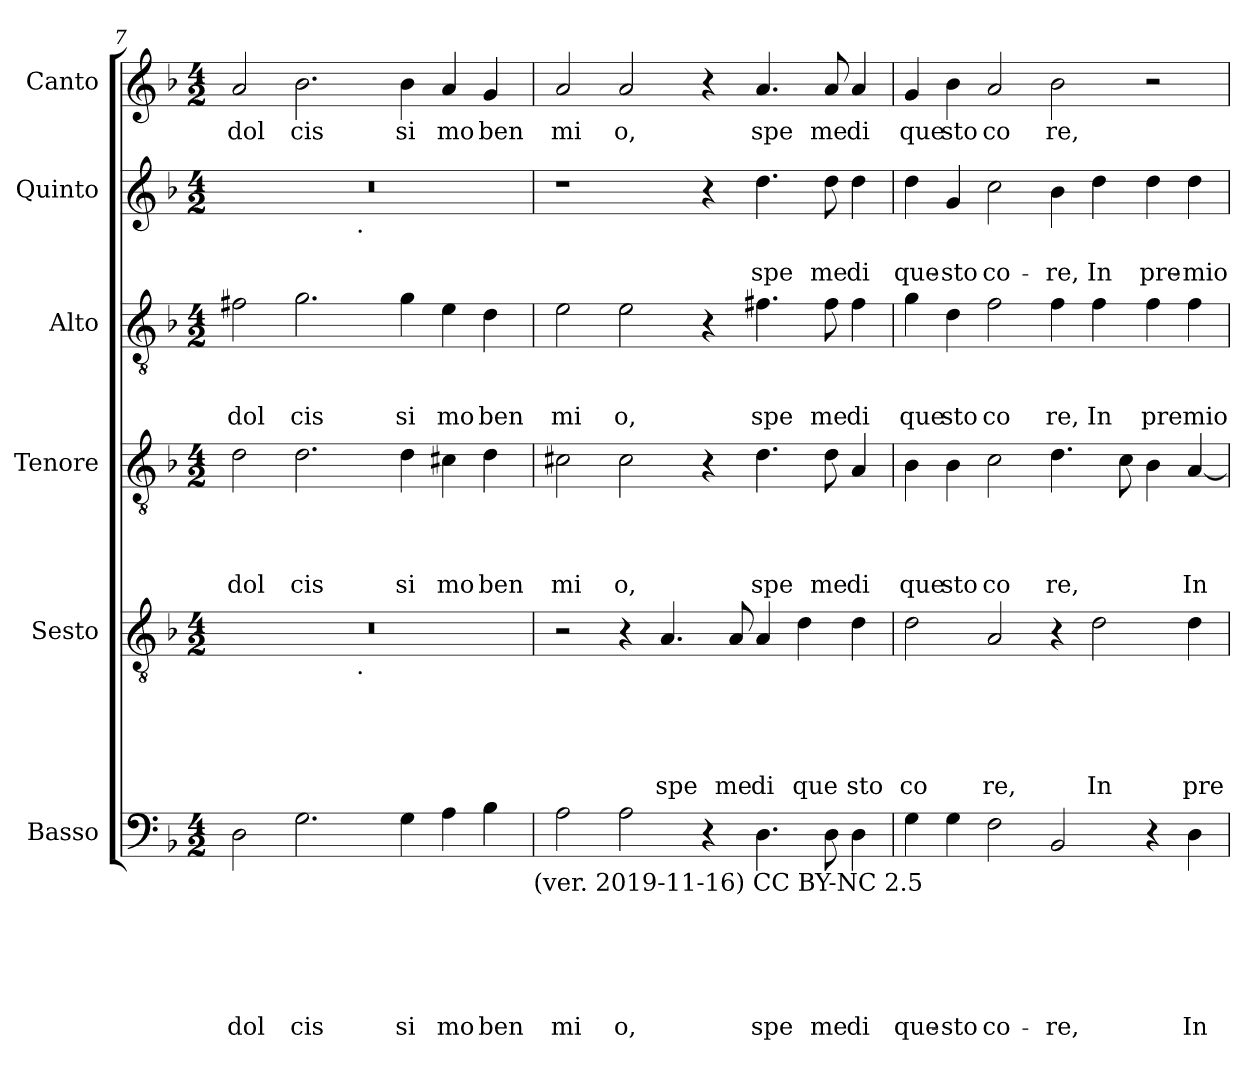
**kern	**text	**text	**text	**text	**text	**text	**kern	**text	**text	**text	**text	**text	**kern	**text	**text	**text	**text	**kern	**text	**text	**text	**kern	**text	**text	**kern	**text
*part6	*part6	*part6	*part6	*part6	*part6	*part6	*part5	*part5	*part5	*part5	*part5	*part5	*part4	*part4	*part4	*part4	*part4	*part3	*part3	*part3	*part3	*part2	*part2	*part2	*part1	*part1
*staff6	*staff6	*staff6	*staff6	*staff6	*staff6	*staff6	*staff5	*staff5	*staff5	*staff5	*staff5	*staff5	*staff4	*staff4	*staff4	*staff4	*staff4	*staff3	*staff3	*staff3	*staff3	*staff2	*staff2	*staff2	*staff1	*staff1
*I"Basso	*	*	*	*	*	*	*I"Sesto	*	*	*	*	*	*I"Tenore	*	*	*	*	*I"Alto	*	*	*	*I"Quinto	*	*	*I"Canto	*
*clefF4	*	*	*	*	*	*	*clefGv2	*	*	*	*	*	*clefGv2	*	*	*	*	*clefGv2	*	*	*	*clefG2	*	*	*clefG2	*
*ITrd-3c-5	*	*	*	*	*	*	*ITrd-3c-5	*	*	*	*	*	*	*	*	*	*	*ITrd-3c-5	*	*	*	*	*	*	*	*
*k[b-e-]	*	*	*	*	*	*	*k[b-e-]	*	*	*	*	*	*k[b-]	*	*	*	*	*k[b-e-]	*	*	*	*k[b-]	*	*	*k[b-]	*
*B-:	*	*	*	*	*	*	*B-:	*	*	*	*	*	*F:	*	*	*	*	*B-:	*	*	*	*F:	*	*	*F:	*
*M4/2	*	*	*	*	*	*	*M4/2	*	*	*	*	*	*M4/2	*	*	*	*	*M4/2	*	*	*	*M4/2	*	*	*M4/2	*
=7	=7	=7	=7	=7	=7	=7	=7	=7	=7	=7	=7	=7	=7	=7	=7	=7	=7	=7	=7	=7	=7	=7	=7	=7	=7	=7
!	!	!	!	!	!	!LO:LY:b	!	!	!	!	!	!	!	!	!	!	!LO:LY:b	!	!	!	!LO:LY:b	!	!	!	!	!LO:LY:b
*	*	*	*	*	*	*	*^	*	*	*	*	*	*	*	*	*	*	*	*	*	*	*^	*	*	*	*
2G\	.	.	.	.	.	dol	0r	2ryy	.	.	.	.	.	2d\	.	.	.	dol	2bn\	.	.	dol	0r	2ryy	.	.	2a/	dol
!	!	!	!	!	!	!LO:LY:b	!	!	!	!	!	!	!	!	!	!	!	!LO:LY:b	!	!	!	!LO:LY:b	!	!	!	!	!	!LO:LY:b
2.c\	.	.	.	.	.	cis	.	4...ryy	.	.	.	.	.	2.d\	.	.	.	cis	2.cc\	.	.	cis	.	4...ryy	.	.	2.b-\	cis
!	!	!	!	!	!	!	!	!	!	!	!	!	!	!	!	!	!	!	!	!	!	!	!	!LO:TX:b:t=.	!	!	!	!
!	!	!	!	!	!	!	!	!LO:TX:b:t=.	!	!	!	!	!	!	!	!	!	!	!	!	!	!	!	!	!	!	!	!
.	.	.	.	.	.	.	.	1ryy	.	.	.	.	.	.	.	.	.	.	.	.	.	.	.	1ryy	.	.	.	.
!	!	!	!	!	!	!LO:LY:b	!	!	!	!	!	!	!	!	!	!	!	!LO:LY:b	!	!	!	!LO:LY:b	!	!	!	!	!	!LO:LY:b
4c\	.	.	.	.	.	si	.	.	.	.	.	.	.	4d\	.	.	.	si	4cc\	.	.	si	.	.	.	.	4b-\	si
!	!	!	!	!	!	!LO:LY:b	!	!	!	!	!	!	!	!	!	!	!	!LO:LY:b	!	!	!	!LO:LY:b	!	!	!	!	!	!LO:LY:b
4d\	.	.	.	.	.	mo	.	.	.	.	.	.	.	4c#X\	.	.	.	mo	4a\	.	.	mo	.	.	.	.	4a/	mo
!	!	!	!	!	!	!LO:LY:b	!	!	!	!	!	!	!	!	!	!	!	!LO:LY:b	!	!	!	!LO:LY:b	!	!	!	!	!	!LO:LY:b
4e-\	.	.	.	.	.	ben	.	.	.	.	.	.	.	4d\	.	.	.	ben	4g\	.	.	ben	.	.	.	.	4g/	ben
.	.	.	.	.	.	.	.	32ryy	.	.	.	.	.	.	.	.	.	.	.	.	.	.	.	32ryy	.	.	.	.
!LO:TX:b:t=(ver. 2019-11-16) CC BY-NC 2.5	!	!	!	!	!	!	!	!	!	!	!	!	!	!	!	!	!	!	!	!	!	!	!	!	!	!	!	!
=8	=8	=8	=8	=8	=8	=8	=8	=8	=8	=8	=8	=8	=8	=8	=8	=8	=8	=8	=8	=8	=8	=8	=8	=8	=8	=8	=8	=8
!	!	!	!	!	!	!LO:LY:b	!	!	!	!	!	!	!	!	!	!	!	!LO:LY:b	!	!	!	!LO:LY:b	!	!	!	!	!	!LO:LY:b
*	*	*	*	*	*	*	*v	*v	*	*	*	*	*	*	*	*	*	*	*	*	*	*	*v	*v	*	*	*	*
2d\	.	.	.	.	.	mi	2r	.	.	.	.	.	2c#X\	.	.	.	mi	2a\	.	.	mi	1r	.	.	2a/	mi
!	!	!	!	!	!	!LO:LY:b	!	!	!	!	!	!	!	!	!	!	!LO:LY:b	!	!	!	!LO:LY:b	!	!	!	!	!LO:LY:b
2d\	.	.	.	.	.	o,	4r	.	.	.	.	.	2c#\	.	.	.	o,	2a\	.	.	o,	.	.	.	2a/	o,
!	!	!	!	!	!	!	!	!	!	!	!	!LO:LY:b	!	!	!	!	!	!	!	!	!	!	!	!	!	!
.	.	.	.	.	.	.	4.d/	.	.	.	.	spe	.	.	.	.	.	.	.	.	.	.	.	.	.	.
4r	.	.	.	.	.	.	.	.	.	.	.	.	4r	.	.	.	.	4r	.	.	.	4r	.	.	4r	.
!	!	!	!	!	!	!	!	!	!	!	!	!LO:LY:b	!	!	!	!	!	!	!	!	!	!	!	!	!	!
.	.	.	.	.	.	.	8d/	.	.	.	.	me	.	.	.	.	.	.	.	.	.	.	.	.	.	.
!	!	!	!	!	!	!LO:LY:b	!	!	!	!	!	!LO:LY:b	!	!	!	!	!LO:LY:b	!	!	!	!LO:LY:b	!	!	!LO:LY:b	!	!LO:LY:b
4.G\	.	.	.	.	.	spe	4d/	.	.	.	.	di	4.d\	.	.	.	spe	4.bn\	.	.	spe	4.dd\	.	spe	4.a/	spe
!	!	!	!	!	!	!	!	!	!	!	!	!LO:LY:b	!	!	!	!	!	!	!	!	!	!	!	!	!	!
.	.	.	.	.	.	.	4g\	.	.	.	.	que	.	.	.	.	.	.	.	.	.	.	.	.	.	.
!	!	!	!	!	!	!LO:LY:b	!	!	!	!	!	!	!	!	!	!	!LO:LY:b	!	!	!	!LO:LY:b	!	!	!LO:LY:b	!	!LO:LY:b
8G\	.	.	.	.	.	me	.	.	.	.	.	.	8d\	.	.	.	me	8b\	.	.	me	8dd\	.	me	8a/	me
!	!	!	!	!	!	!LO:LY:b	!	!	!	!	!	!LO:LY:b	!	!	!	!	!LO:LY:b	!	!	!	!LO:LY:b	!	!	!LO:LY:b	!	!LO:LY:b
4G\	.	.	.	.	.	di	4g\	.	.	.	.	sto	4A/	.	.	.	di	4b\	.	.	di	4dd\	.	di	4a/	di
!!LO:PB:g=z
=9	=9	=9	=9	=9	=9	=9	=9	=9	=9	=9	=9	=9	=9	=9	=9	=9	=9	=9	=9	=9	=9	=9	=9	=9	=9	=9
!	!	!	!	!	!	!LO:LY:b	!	!	!	!	!	!LO:LY:b	!	!	!	!	!LO:LY:b	!	!	!	!LO:LY:b	!	!	!LO:LY:b	!	!LO:LY:b
4c\	.	.	.	.	.	que-	2g\	.	.	.	.	co	4B-\	.	.	.	que	4cc\	.	.	que	4dd\	.	que-	4g/	que
!	!	!	!	!	!	!LO:LY:b	!	!	!	!	!	!	!	!	!	!	!LO:LY:b	!	!	!	!LO:LY:b	!	!	!LO:LY:b	!	!LO:LY:b
4c\	.	.	.	.	.	-sto	.	.	.	.	.	.	4B-\	.	.	.	sto	4g\	.	.	sto	4g/	.	-sto	4b-\	sto
!	!	!	!	!	!	!LO:LY:b	!	!	!	!	!	!LO:LY:b	!	!	!	!	!LO:LY:b	!	!	!	!LO:LY:b	!	!	!LO:LY:b	!	!LO:LY:b
2B-\	.	.	.	.	.	co-	2d/	.	.	.	.	re,	2c\	.	.	.	co	2b-\	.	.	co	2cc\	.	co-	2a/	co
!	!	!	!	!	!	!LO:LY:b	!	!	!	!	!	!	!	!	!	!	!LO:LY:b	!	!	!	!LO:LY:b	!	!	!LO:LY:b	!	!LO:LY:b
2E-/	.	.	.	.	.	-re,	4r	.	.	.	.	.	4.d\	.	.	.	re,	4b-\	.	.	re,	4b-\	.	-re,	2b-\	re,
!	!	!	!	!	!	!	!	!	!	!	!	!LO:LY:b	!	!	!	!	!	!	!	!	!LO:LY:b	!	!	!LO:LY:b	!	!
.	.	.	.	.	.	.	2g\	.	.	.	.	In	.	.	.	.	.	4b-\	.	.	In	4dd\	.	In	.	.
.	.	.	.	.	.	.	.	.	.	.	.	.	8c\	.	.	.	.	.	.	.	.	.	.	.	.	.
!	!	!	!	!	!	!	!	!	!	!	!	!	!	!	!	!	!	!	!	!	!LO:LY:b	!	!	!LO:LY:b	!	!
4r	.	.	.	.	.	.	.	.	.	.	.	.	4B-\	.	.	.	.	4b-\	.	.	pre	4dd\	.	pre-	2r	.
!	!	!	!	!	!	!LO:LY:b	!	!	!	!	!	!LO:LY:b	!	!	!	!	!LO:LY:b	!	!	!	!LO:LY:b	!	!	!LO:LY:b	!	!
4G\	.	.	.	.	.	In	4g\	.	.	.	.	pre	[<4A/	.	.	.	In	4b-\	.	.	mio	4dd\	.	-mio	.	.
=	=	=	=	=	=	=	=	=	=	=	=	=	=	=	=	=	=	=	=	=	=	=	=	=	=	=
*-	*-	*-	*-	*-	*-	*-	*-	*-	*-	*-	*-	*-	*-	*-	*-	*-	*-	*-	*-	*-	*-	*-	*-	*-	*-	*-
